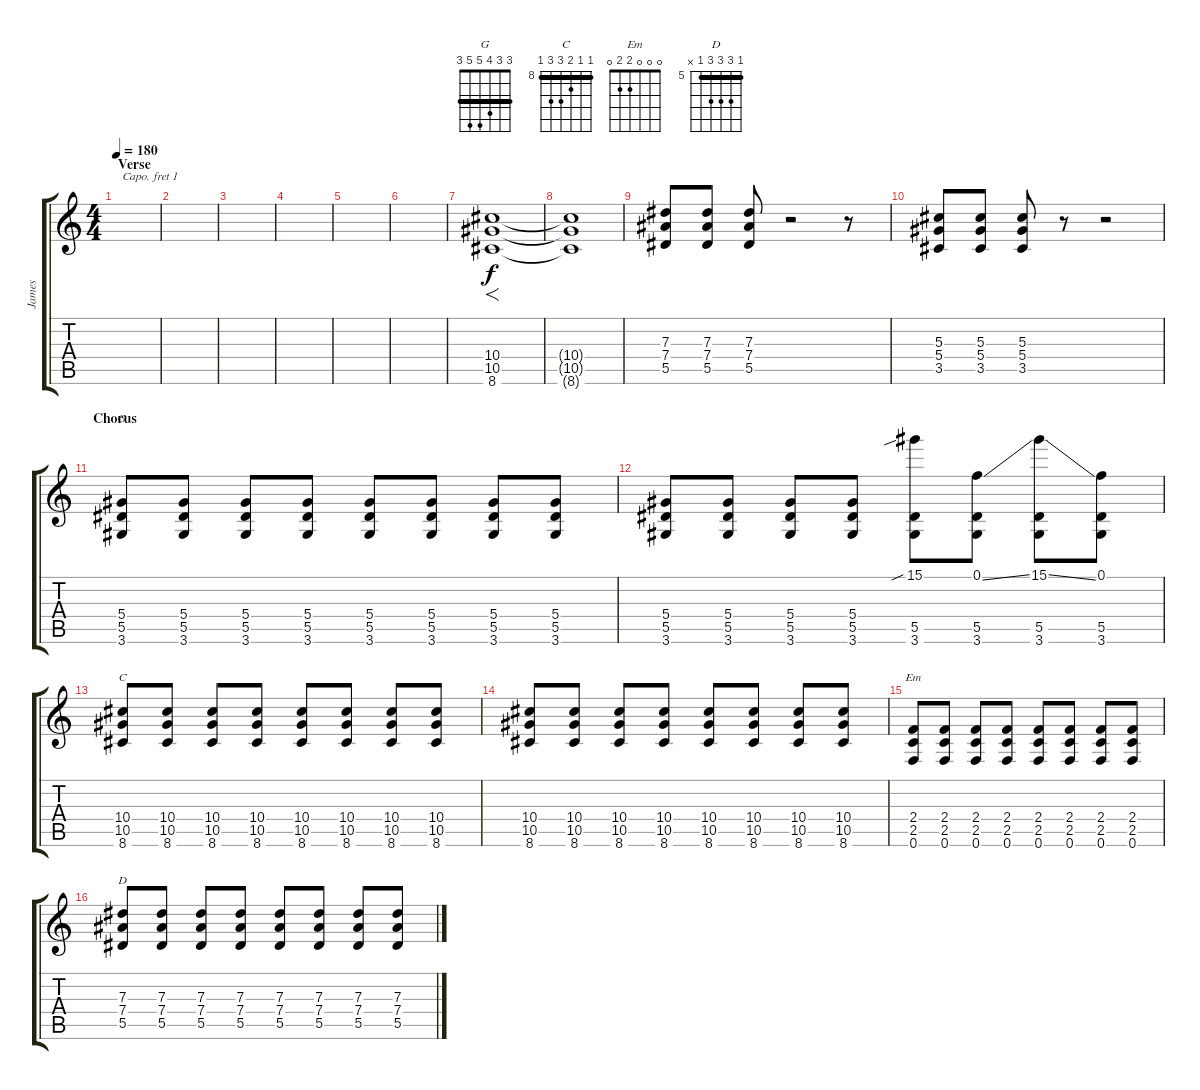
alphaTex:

\track ("James" "James") {instrument distortionguitar}
\staff {score tabs}
\capo 1
\tuning (E4 B3 G3 D3 A2 E2) {hide}
\chord ("G" 3 3 4 5 5 3) {barre 3}
\chord ("C" 8 8 9 10 10 8) {firstfret 8 barre 8}
\chord ("Em" 0 0 0 2 2 0)
\chord ("D" 5 7 7 7 5 x) {firstfret 5 barre 5}
\ts (4 4)
\section ("" "Verse")
\tempo 180
\clef g2
\ks c
|
|
|
|
|
|
(10.4 10.5 8.6).1{f} |
(10.4{t} 10.5{t} 8.6{t}).1 |
(7.3 7.4 5.5).8 (7.3 7.4 5.5).8 (7.3 7.4 5.5).8 r.2 r.8 |
(5.3 5.4 3.5).8 (5.3 5.4 3.5).8 (5.3 5.4 3.5).8 r.8 r.2 |
\section ("" "Chorus")
(5.4 5.5 3.6).8{ch "G"} (5.4 5.5 3.6).8 (5.4 5.5 3.6).8 (5.4 5.5 3.6).8 (5.4 5.5 3.6).8 (5.4 5.5 3.6).8 (5.4 5.5 3.6).8 (5.4 5.5 3.6).8 |
(5.4 5.5 3.6).8 (5.4 5.5 3.6).8 (5.4 5.5 3.6).8 (5.4 5.5 3.6).8 (15.1{sib} 5.5 3.6).8 (0.1{ss} 5.5 3.6).8 (15.1{ss} 5.5 3.6).8 (0.1 5.5 3.6).8 |
(10.4 10.5 8.6).8{ch "C"} (10.4 10.5 8.6).8 (10.4 10.5 8.6).8 (10.4 10.5 8.6).8 (10.4 10.5 8.6).8 (10.4 10.5 8.6).8 (10.4 10.5 8.6).8 (10.4 10.5 8.6).8 |
(10.4 10.5 8.6).8 (10.4 10.5 8.6).8 (10.4 10.5 8.6).8 (10.4 10.5 8.6).8 (10.4 10.5 8.6).8 (10.4 10.5 8.6).8 (10.4 10.5 8.6).8 (10.4 10.5 8.6).8 |
(2.4 2.5 0.6).8{ch "Em"} (2.4 2.5 0.6).8 (2.4 2.5 0.6).8 (2.4 2.5 0.6).8 (2.4 2.5 0.6).8 (2.4 2.5 0.6).8 (2.4 2.5 0.6).8 (2.4 2.5 0.6).8 |
(7.3 7.4 5.5).8{ch "D"} (7.3 7.4 5.5).8 (7.3 7.4 5.5).8 (7.3 7.4 5.5).8 (7.3 7.4 5.5).8 (7.3 7.4 5.5).8 (7.3 7.4 5.5).8 (7.3 7.4 5.5).8
